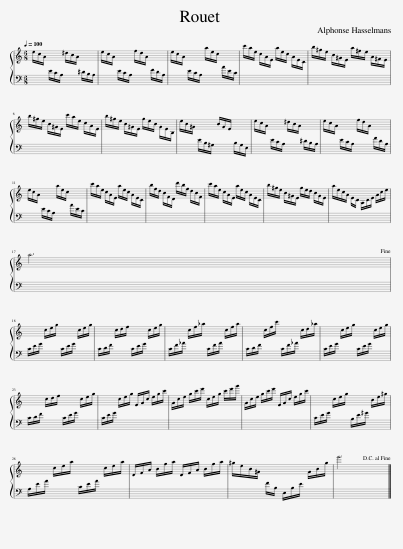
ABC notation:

X:1
%%score { ( 1 3 ) | 2 }
L:1/8
Q:1/4=100
M:6/8
I:linebreak $
K:C
V:1 treble
V:3 treble
V:2 bass
V:1
 e/c/A/ x/ x/ x/ ^d/B/A/ x/ x/ x/ | e/c/A/ x/ x/ x/ f/d/A/ x/ x/ x/ | e/c/A/ x/ x/ x/ a/e/c/ x/ x/ x/ | c'/a/e/ x/ x/ x/ a/e/c/ x/ x/ x/ | b/^g/e/ x/ x/ x/ a/^f/e/ x/ x/ x/ |$ %5
 b/^g/e/ x/ x/ x/ c'/a/e/ x/ x/ x/ | b/^g/e/ x/ x/ x/ g/e/B/ x/ x/ x/ | e/B/^G/ x/ x/ x/ B/G/E/ x/ x/ x/ | e/c/A/ x/ x/ x/ ^d/B/A/ x/ x/ x/ | e/c/A/ x/ x/ x/ f/d/A/ x/ x/ x/ |$ %10
 e/c/A/ x/ x/ x/ a/e/c/ x/ x/ x/ | c'/a/e/ x/ x/ x/ a/e/c/ x/ x/ x/ | b/f/d/ x/ x/ x/ d'/b/f/ x/ x/ x/ | c'/a/e/ x/ x/ x/ a/e/c/ x/ x/ x/ | b/^g/e/ x/ x/ x/ g/e/d/ x/ x/ x/ | %15
 a/e/c/A/ x/ x/ x/ x/ x/ A/c/e/ |$ a6!fine! |$ x/ x/ x/ c/e/g/ x/ x/ x/ c/e/g/ | x/ x/ x/ c/d/f/ x/ x/ x/ c/e/g/ | x/ x/ x/ c/f/_a/ x/ x/ x/ c/f/a/ | %20
 x/ x/ x/ c/f/c'/ x/ x/ x/ c/d/_a/ | x/ x/ x/ c/e/g/ x/ x/ x/ c/e/g/ |$ x/ x/ x/ c/d/f/ x/ x/ x/ c/e/g/ | x/ x/ x/ c/e/g/ E/G/c/ x/ x/ x/ | G/c/e/ x/ x/ x/ c/e/g/ x/ x/ x/ | %25
 G/c/e/ x/ x/ x/ E/G/c/ x/ x/ x/ | x/ x/ x/ c/e/g/ x/ x/ x/ B/e/^g/ |$ x/ x/ x/ c/e/a/ x/ x/ x/ c/e/a/ | D/F/A/ x/ x/ x/ D/F/A/ x/ x/ x/ | ^g/e/B/^G/ x/ x/ x/ x/ x/ G/B/g/ | %30
 e'6!D.C.! |] %31
V:2
 x/ x/ x/ E/C/A,/ x/ x/ x/ ^D/B,/A,/ | x/ x/ x/ E/C/A,/ x/ x/ x/ F/D/A,/ | x/ x/ x/ E/C/A,/ x/ x/ x/ A/E/C/ | x/ x/ x/ x/ x/ x/ x/ x/ x/ x/ x/ x/ | x/ x/ x/ x/ x/ x/ x/ x/ x/ x/ x/ x/ |$ %5
 x/ x/ x/ x/ x/ x/ x/ x/ x/ x/ x/ x/ | x/ x/ x/ x/ x/ x/ x/ x/ x/ x/ x/ x/ | x/ x/ x/ E/B,/^G,/ x/ x/ x/ B,/G,/E,/ | x/ x/ x/ E/C/A,/ x/ x/ x/ ^D/B,/A,/ | x/ x/ x/ E/C/A,/ x/ x/ x/ F/D/A,/ |$ %10
 x/ x/ x/ E/C/A,/ x/ x/ x/ A/E/C/ | x/ x/ x/ x/ x/ x/ x/ x/ x/ x/ x/ x/ | x/ x/ x/ x/ x/ x/ x/ x/ x/ x/ x/ x/ | x/ x/ x/ x/ x/ x/ x/ x/ x/ x/ x/ x/ | x/ x/ x/ x/ x/ x/ x/ x/ x/ x/ x/ x/ | %15
 x/ x/ x/ x/ x/ x/ x/ x/ x/ x/ x/ x/ |$ x6 |$ C/E/G/ x/ x/ x/ C/E/G/ x/ x/ x/ | C/D/F/ x/ x/ x/ C/E/G/ x/ x/ x/ | C/F/_A/ x/ x/ x/ C/F/A/ x/ x/ x/ | %20
 C/D/F/ x/ x/ x/ C/F/_A/ x/ x/ x/ | C/E/G/ x/ x/ x/ C/E/G/ x/ x/ x/ |$ C/D/F/ x/ x/ x/ C/E/G/ x/ x/ x/ | C/E/G/ x/ x/ x/ x/ x/ x/ x/ x/ x/ | x/ x/ x/ x/ x/ x/ x/ x/ x/ x/ x/ x/ | %25
 x/ x/ x/ x/ x/ x/ x/ x/ x/ x/ x/ x/ | C/E/G/ x/ x/ x/ B,/E/^G/ x/ x/ x/ |$ A,/E/A/ x/ x/ x/ C/E/A/ x/ x/ x/ | x/ x/ x/ x/ x/ x/ x/ x/ x/ x/ x/ x/ | x/ x/ x/ x/ F/B,/ E,/B,/E/ x/ x/ x/ | %30
 x6 |] %31
V:3
 x6 | x6 | x6 | x3/2 c/A/E/ x3/2 A/E/C/ | x3/2 B/^G/E/ x3/2 A/^F/E/ |$ %5
 x3/2 B/^G/E/ x3/2 c/A/E/ | x3/2 B/^G/E/ x3/2 G/E/B,/ | x6 | x6 | x6 |$ %10
 x6 | x3/2 c/A/E/ x3/2 A/E/C/ | x3/2 B/F/D/ x3/2 d/B/F/ | x3/2 c/A/E/ x3/2 A/E/C/ | x3/2 B/^G/E/ x3/2 B/G/E/ | %15
 x2 E/C/ A,/C/E/ x3/2 |$ x6 |$ x6 | x6 | x6 | %20
 x6 | x6 |$ x6 | x9/2 e/g/c'/ | x3/2 g/c'/e'/ x3/2 c'/e'/g'/ | %25
 x3/2 g/c'/e'/ x3/2 e/g/c'/ | x6 |$ x6 | x3/2 B/f/a/ x3/2 B/f/a/ | x6 | %30
 x6 |] %31
